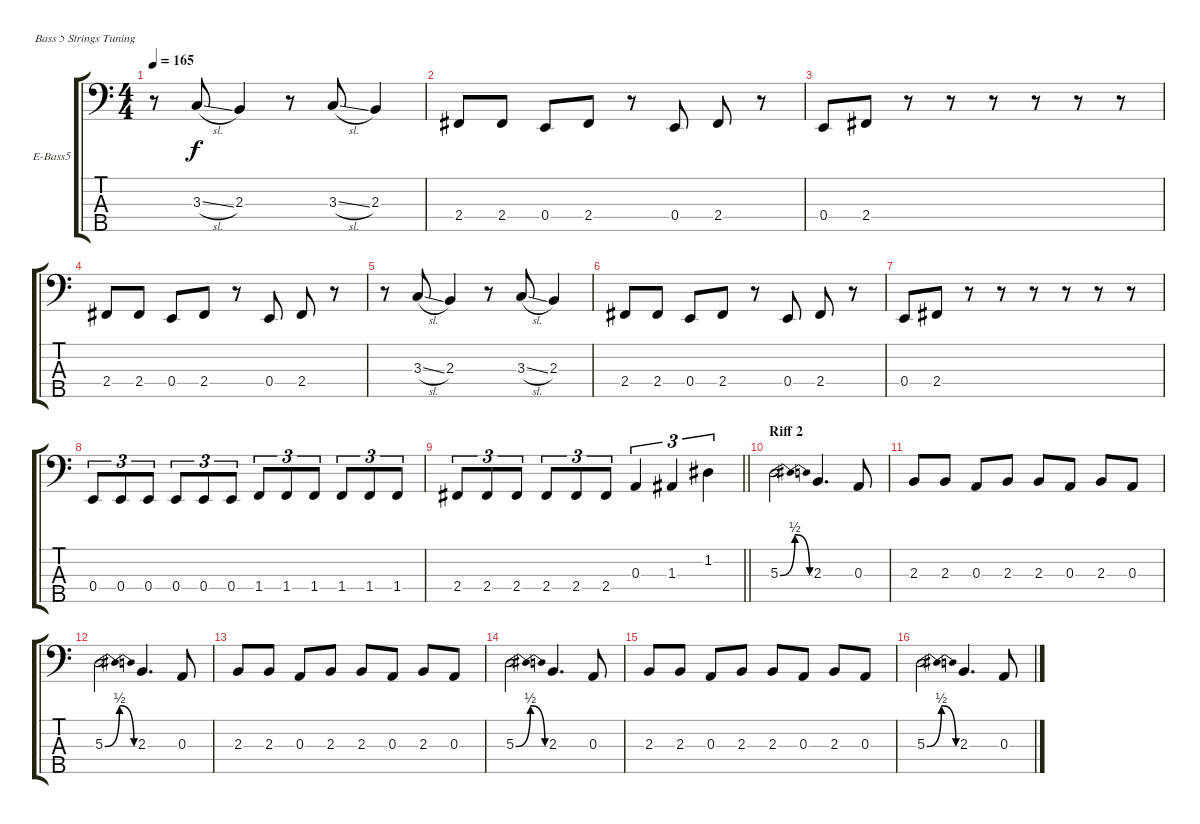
\bracketExtendMode groupsimilarinstruments
\firstSystemTrackNameOrientation horizontal
\otherSystemsTrackNameOrientation horizontal
\track ("Bass" "E-Bass5") {instrument electricbassfinger}
\staff {score tabs}
\tuning (G2 D2 A1 E1 B0)
\ts (4 4)
\tempo 165
\clef f4
\scale
0.333333
\ks c
r.8{dy f} 3.3{sl}.8 2.3.4 r.8 3.3{sl}.8 2.3.4 |
\scale
0.333333 2.4.8 2.4.8 0.4.8 2.4.8 r.8 0.4.8 2.4.8 r.8 |
\scale
0.333333 0.4.8 2.4.8 r.8 r.8 r.8 r.8 r.8 r.8 |
\scale
0.333333 2.4.8 2.4.8 0.4.8 2.4.8 r.8 0.4.8 2.4.8 r.8 |
\scale
0.333333 r.8 3.3{sl}.8 2.3.4 r.8 3.3{sl}.8 2.3.4 |
\scale
0.333333 2.4.8 2.4.8 0.4.8 2.4.8 r.8 0.4.8 2.4.8 r.8 |
\scale
0.333333 0.4.8 2.4.8 r.8 r.8 r.8 r.8 r.8 r.8 |
\scale
0.333333 0.4.8{tu (3 2)} 0.4.8{tu (3 2)} 0.4.8{tu (3 2)} 0.4.8{tu (3 2)} 0.4.8{tu (3 2)} 0.4.8{tu (3 2)} 1.4.8{tu (3 2)} 1.4.8{tu (3 2)} 1.4.8{tu (3 2)} 1.4.8{tu (3 2)} 1.4.8{tu (3 2)} 1.4.8{tu (3 2)} |
\scale
0.333333
\barLineRight lightlight
2.4.8{tu (3 2)} 2.4.8{tu (3 2)} 2.4.8{tu (3 2)} 2.4.8{tu (3 2)} 2.4.8{tu (3 2)} 2.4.8{tu (3 2)} 0.3.4{tu (3 2)} 1.3.4{tu (3 2)} 1.2.4{tu (3 2)} |
\section ("" "Riff 2")
\scale
0.333333 5.3{be (bendrelease 0 0 30 2 30 2 60 0)}.2 2.3.4{d} 0.3.8 |
\scale
0.333333 2.3.8 2.3.8 0.3.8 2.3.8 2.3.8 0.3.8 2.3.8 0.3.8 |
\scale
0.333333 5.3{be (bendrelease 0 0 30 2 30 2 60 0)}.2 2.3.4{d} 0.3.8 |
\scale
0.333333 2.3.8 2.3.8 0.3.8 2.3.8 2.3.8 0.3.8 2.3.8 0.3.8 |
\scale
0.333333 5.3{be (bendrelease 0 0 30 2 30 2 60 0)}.2 2.3.4{d} 0.3.8 |
\scale
0.333333 2.3.8 2.3.8 0.3.8 2.3.8 2.3.8 0.3.8 2.3.8 0.3.8 |
\scale
0.333333 5.3{be (bendrelease 0 0 30 2 30 2 60 0)}.2 2.3.4{d} 0.3.8
